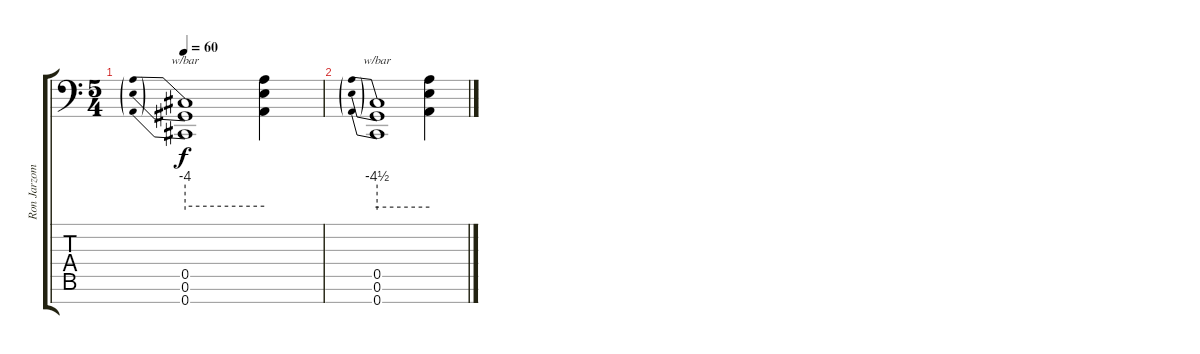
\track ("Ron Jarzombek - Rhythm L" "Ron Jarzom") {instrument distortionguitar}
\staff {score tabs}
\tuning (E4 B3 G3 D3 A2 E2 A1) {hide}
\ts (5 4)
\tempo 60
\clef f4
\ks c
(0.5 0.6 0.7).1{tbe (predive default 0 -16 60 -16) dy f} (0.5{t} 0.6{t} 0.7{t}).4 |
(0.5 0.6 0.7).1{tbe (predive default 0 -18 60 -18)} (0.5{t} 0.6{t} 0.7{t}).4
